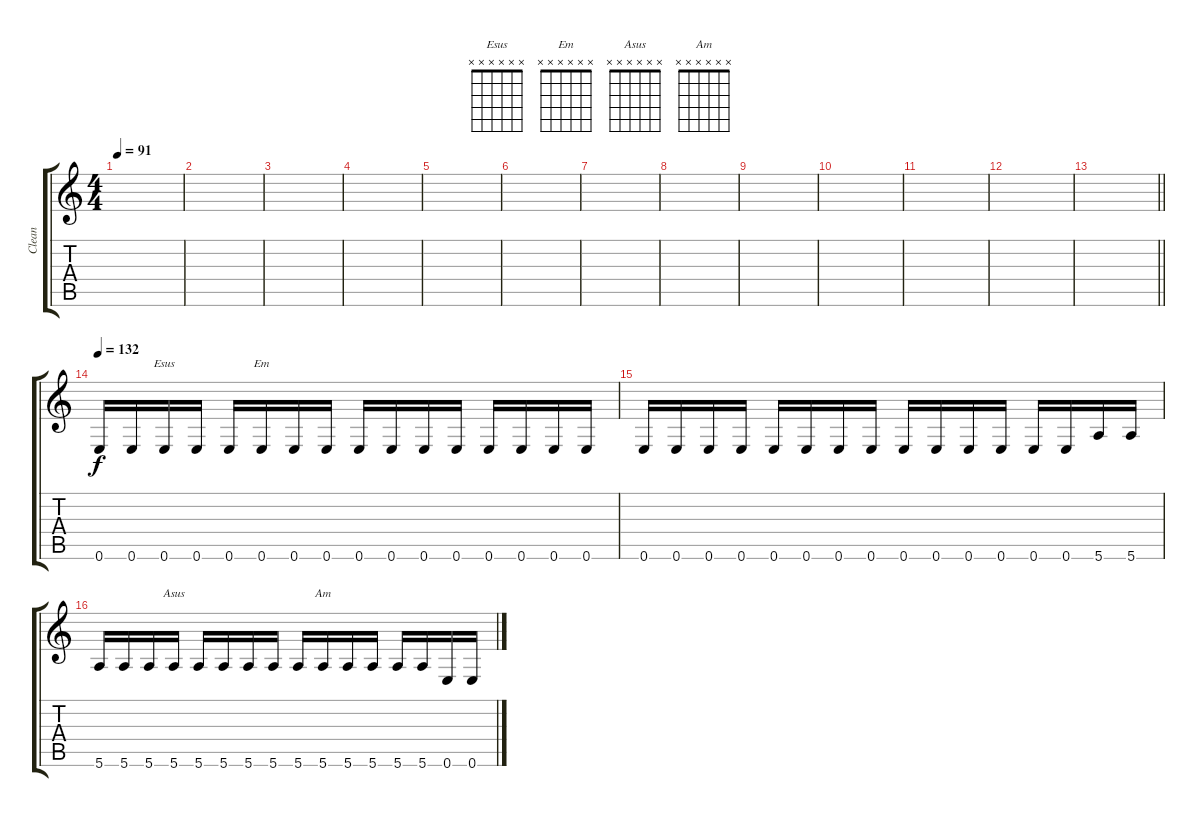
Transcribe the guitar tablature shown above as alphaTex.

\track ("Clean" "Clean") {instrument electricguitarclean}
\staff {score tabs}
\tuning (E4 B3 G3 D3 A2 E2) {hide}
\chord ("Esus" x x x x x x)
\chord ("Em" x x x x x x)
\chord ("Asus" x x x x x x)
\chord ("Am" x x x x x x)
\ts (4 4)
\tempo 91
\clef g2
\ks c
|
|
|
|
|
|
|
|
|
|
|
|
\barLineRight lightlight
|
\tempo 132
0.6.16 0.6.16 0.6.16{ch "Esus"} 0.6.16 0.6.16 0.6.16{ch "Em"} 0.6.16 0.6.16 0.6.16 0.6.16 0.6.16 0.6.16 0.6.16 0.6.16 0.6.16 0.6.16 |
0.6.16 0.6.16 0.6.16 0.6.16 0.6.16 0.6.16 0.6.16 0.6.16 0.6.16 0.6.16 0.6.16 0.6.16 0.6.16 0.6.16 5.6.16 5.6.16 |
5.6.16{dy f} 5.6.16 5.6.16 5.6.16{ch "Asus"} 5.6.16 5.6.16 5.6.16 5.6.16 5.6.16 5.6.16{ch "Am"} 5.6.16 5.6.16 5.6.16 5.6.16 0.6.16 0.6.16
